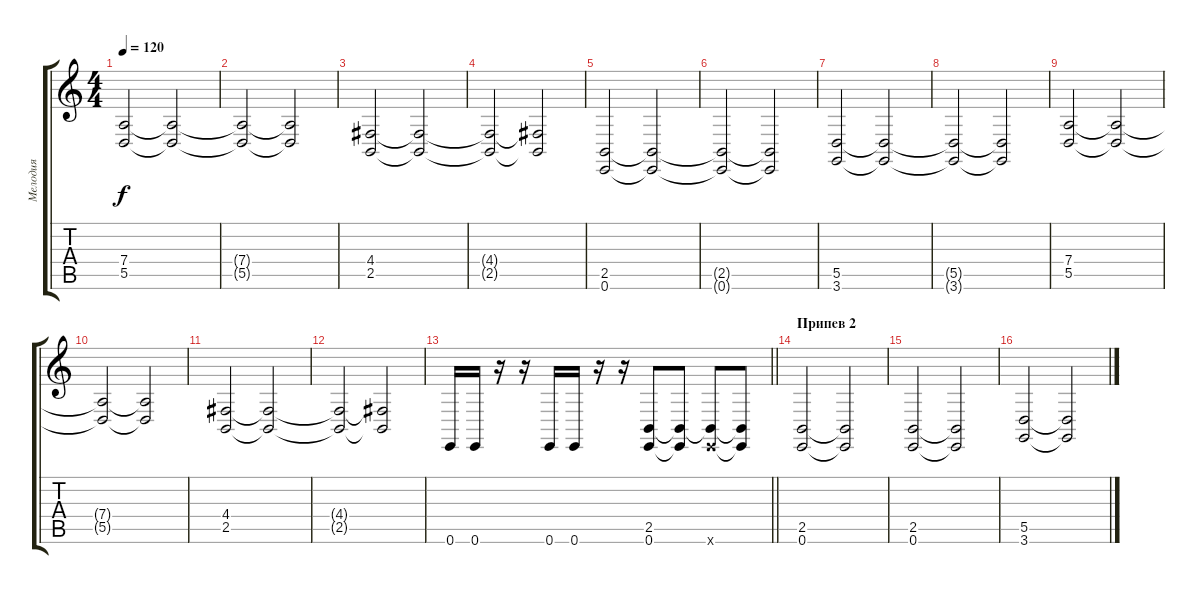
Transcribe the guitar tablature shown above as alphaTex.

\track ("Мелодия" "Мелодия") {instrument stringensemble1}
\staff {score tabs}
\tuning (E4 B3 G3 D3 A2 E2) {hide}
\ts (4 4)
\tempo 120
\clef g2
\ks c
(7.4 5.5).2{dy f} (7.4{t} 5.5{t}).2 |
(7.4{t} 5.5{t}).2 (7.4{t} 5.5{t}).2 |
(4.4 2.5).2 (4.4{t} 2.5{t}).2 |
(4.4{t} 2.5{t}).2 (4.4{t} 2.5{t}).2 |
(2.5 0.6).2 (2.5{t} 0.6{t}).2 |
(2.5{t} 0.6{t}).2 (2.5{t} 0.6{t}).2 |
(5.5 3.6).2 (5.5{t} 3.6{t}).2 |
(5.5{t} 3.6{t}).2 (5.5{t} 3.6{t}).2 |
(7.4 5.5).2 (7.4{t} 5.5{t}).2 |
(7.4{t} 5.5{t}).2 (7.4{t} 5.5{t}).2 |
(4.4 2.5).2 (4.4{t} 2.5{t}).2 |
(4.4{t} 2.5{t}).2 (4.4{t} 2.5{t}).2 |
\barLineRight lightlight
0.6.16 0.6.16 r.16 r.16 0.6.16 0.6.16 r.16 r.16 (2.5 0.6).8 (2.5{t} 0.6{t}).8 (2.5{t} 0.6{x}).8 (2.5{t} 0.6{t}).8 |
\section ("" "Припев 2")
(2.5 0.6).2 (2.5{t} 0.6{t}).2 |
(2.5 0.6).2 (2.5{t} 0.6{t}).2 |
(5.5 3.6).2 (5.5{t} 3.6{t}).2
